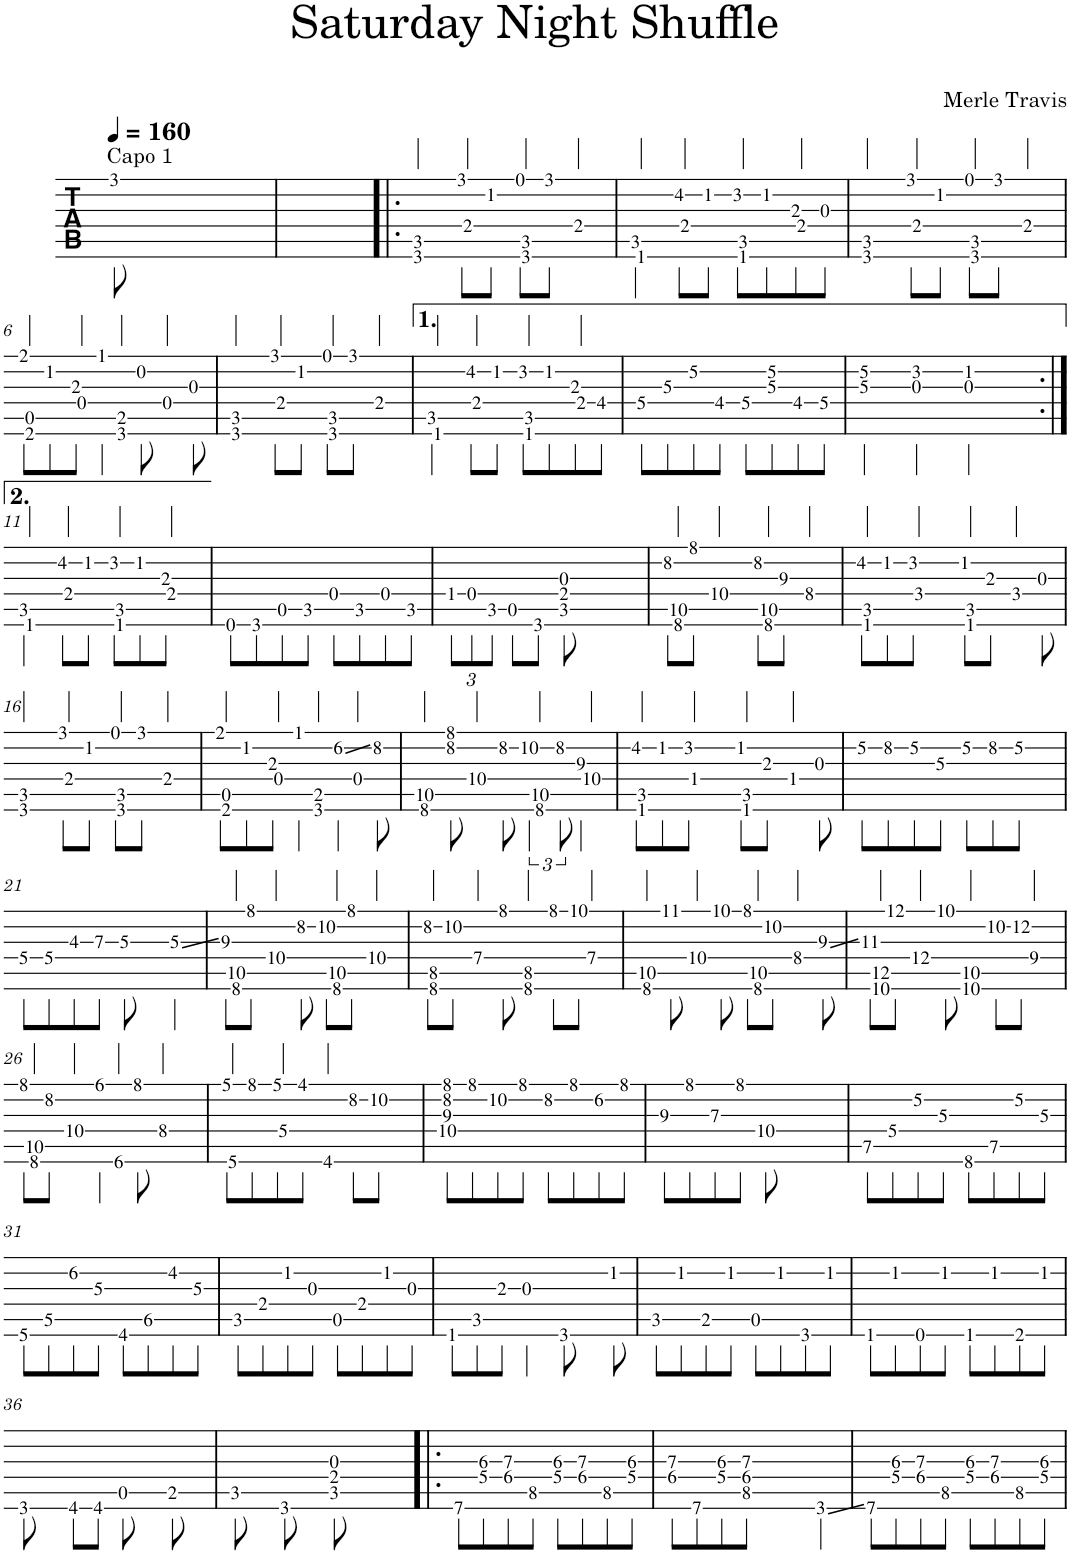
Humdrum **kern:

**kern
*part1
*staff1
*I"Guitar
*I'Guit.
*stria6
*
*k[]
*M4/4
*MM160
=1
!LO:TX:a:t=Capo 1
8g\
8r
4r
2r
=2
1r
=3!|:
*^
4GG/ 4C/	4r
4E/	8g\L
.	8c\J
4GG/ 4C/	8e\L
.	8g\J
4E/	4r
=4	=4
4FF/	4C\
4E/	8e-\L
.	8c\J
4FF/ 4C/	8d\L
.	8c\
4E/	8A\
.	8G\J
=5	=5
4GG/ 4C/	4r
4E/	8g\L
.	8c\J
4GG/ 4C/	8e\L
.	8g\J
4E/	4r
!!LO:LB:g=z	!!
=6	=6
4FF#/ 4AA/	8f#\L
.	8c\
4D/	8A\J
.	4f\
4GG/ 4BB/	.
.	8B\
4D/	8r
.	8G\
=7	=7
4GG/ 4C/	4r
4E/	8g\L
.	8c\J
4GG/ 4C/	8e\L
.	8g\J
4E/	4r
=8	=8
4FF/	4C\
4E/	8e-\L
.	8c\J
4FF/ 4C/	8d\L
.	8c\
4E/	8A\
.	8F#\J
=9	=9
2r	8G\L
.	8c\
.	8e\
.	8F#\J
4r	8G\L
.	8c\ 8e\
8r	8F#\
8r	8G\J
=10	=10
8r	4c\ 4e\
8r	.
8r	4G\ 4d\
8r	.
2r	4G\ 4c\
.	4r
!!LO:LB:g=z	!!
=11:|!	=11:|!
4FF/	4C\
4E/	8e-\L
.	8c\J
4FF/ 4C/	8d\L
.	8c\
4E/	8A\J
.	8r
*v	*v
=12
8EE\L
8GG\
8AA\
8C\J
8D\L
8C\
8D\
8C\J
=13
*Xbrackettup
12E-\L
12D\
12C\J
8AA\L
8GG\J
8C\ 8E\ 8G\
8r
4r
=14
*^
4C/ 4G/	8g\L
.	8cc\J
4c/	4r
4C/ 4G/	8g\L
.	8e\J
4B-/	4r
=15	=15
4FF/ 4C/	8e-\L
.	8c\
4F/	8d\J
.	8r
4FF/ 4C/	8c\L
.	8A\J
4F/	8r
.	8G\
!!LO:LB:g=z	!!
=16	=16
4GG/ 4C/	4r
4E/	8g\L
.	8c\J
4GG/ 4C/	8e\L
.	8g\J
4E/	4r
=17	=17
4FF#/ 4AA/	8f#\L
.	8c\
4D/	8A\J
.	4f\
4GG/ 4BB/	.
.	4f\
4D/	.
.	8g\
=18	=18
4C/ 4G/	8r
.	8g\ 8cc\
4c/	8r
.	8g\
*	*brackettup
4C/ 4G/	6a\
.	12g\
4c/	4e\
=19	=19
4FF/ 4C/	8d#\L
.	8c\
4E-/	8d\J
.	8r
4FF/ 4C/	8c\L
.	8A\J
4E-/	8r
.	8G\
=20	=20
1r	8e\L
.	8g\
.	8e\
.	8c\J
.	8e\L
.	8g\
.	8e\J
.	8r
!!LO:LB:g=z	!!
=21	=21
1r	8G\L
.	8G\
.	8B\
.	8d\J
.	8c\
.	8r
.	4c\
=22	=22
4C/ 4G/	8e\L
.	8cc\J
4c/	8r
.	8g\
4C/ 4G/	8a\L
.	8cc\J
4c/	4r
=23	=23
4C/ 4F/	8g\L
.	8a\J
4A/	8r
.	8cc\
4C/ 4F/	8r
.	8cc\L
4A/	8dd\J
.	8r
=24	=24
4C/ 4G/	8ee-\
.	8r
4c/	8dd\
.	8r
4C/ 4G/	8cc\L
.	8a\J
4B-/	8r
.	8e\
=25	=25
4D/ 4A/	8f#\L
.	8ee\J
4d/	8r
.	8dd\
4D/ 4G/	8r
.	8a\L
4B/	8b\J
.	8r
!!LO:LB:g=z	!!
=26	=26
4C/ 4G/	8cc\L
.	8g\J
4c/	8r
.	4b-\
4BB-/	.
.	8cc\
4B-/	8r
.	8r
=27	=27
4AA/	8a\L
.	8cc\
4G/	8a\
.	8a-\J
4GG#/	8r
.	8g\L
4r	8a\J
.	8r
=28	=28
1r	8c\ 8e\ 8g\ 8cc\L
.	8cc\
.	8a\
.	8cc\J
.	8g\L
.	8cc\
.	8f\
.	8cc\J
=29	=29
1r	8e\L
.	8cc\
.	8d\
.	8cc\J
.	8c\
.	8r
.	4r
=30	=30
1r	8E\L
.	8G\
.	8e\
.	8c\J
.	8C\L
.	8E\
.	8e\
.	8c\J
!!LO:LB:g=z	!!
=31	=31
1r	8AA\L
.	8D\
.	8f\
.	8c\J
.	8GG#\L
.	8D#\
.	8e-\
.	8c\J
=32	=32
1r	8C\L
.	8E\
.	8c\
.	8G\J
.	8AA\L
.	8E\
.	8c\
.	8G\J
=33	=33
1r	8FF\L
.	8C\
.	8A\J
.	4G\
.	8GG\
.	8r
.	8c\
=34	=34
1r	8C\L
.	8c\
.	8BB\
.	8c\J
.	8AA\L
.	8c\
.	8GG\
.	8c\J
=35	=35
1r	8FF\L
.	8c\
.	8EE\
.	8c\J
.	8FF\L
.	8c\
.	8FF#\
.	8c\J
!!LO:LB:g=z	!!
=36	=36
1r	8GG\
.	8r
.	8GG#\L
.	8GG#\J
.	8AA\
.	8r
.	8BB\
.	8r
=37	=37
1r	8C\
.	8r
.	8GG\
.	8r
.	8C\ 8E\ 8G\
.	8r
.	4r
*v	*v
=38!|:
8BB\L
8G\ 8c#\
8G#\ 8d\
8F\J
8G\ 8c#\L
8G#\ 8d\
8F\
8G\ 8c#\J
=39
8G#\ 8d\L
8BB\
8G\ 8c#\
8F\ 8G#\ 8d\J
8r
8r
4GG\
=40
8BB\L
8G\ 8c#\
8G#\ 8d\
8F\J
8G\ 8c#\L
8G#\ 8d\
8F\
8G\ 8c#\J
=
*-
